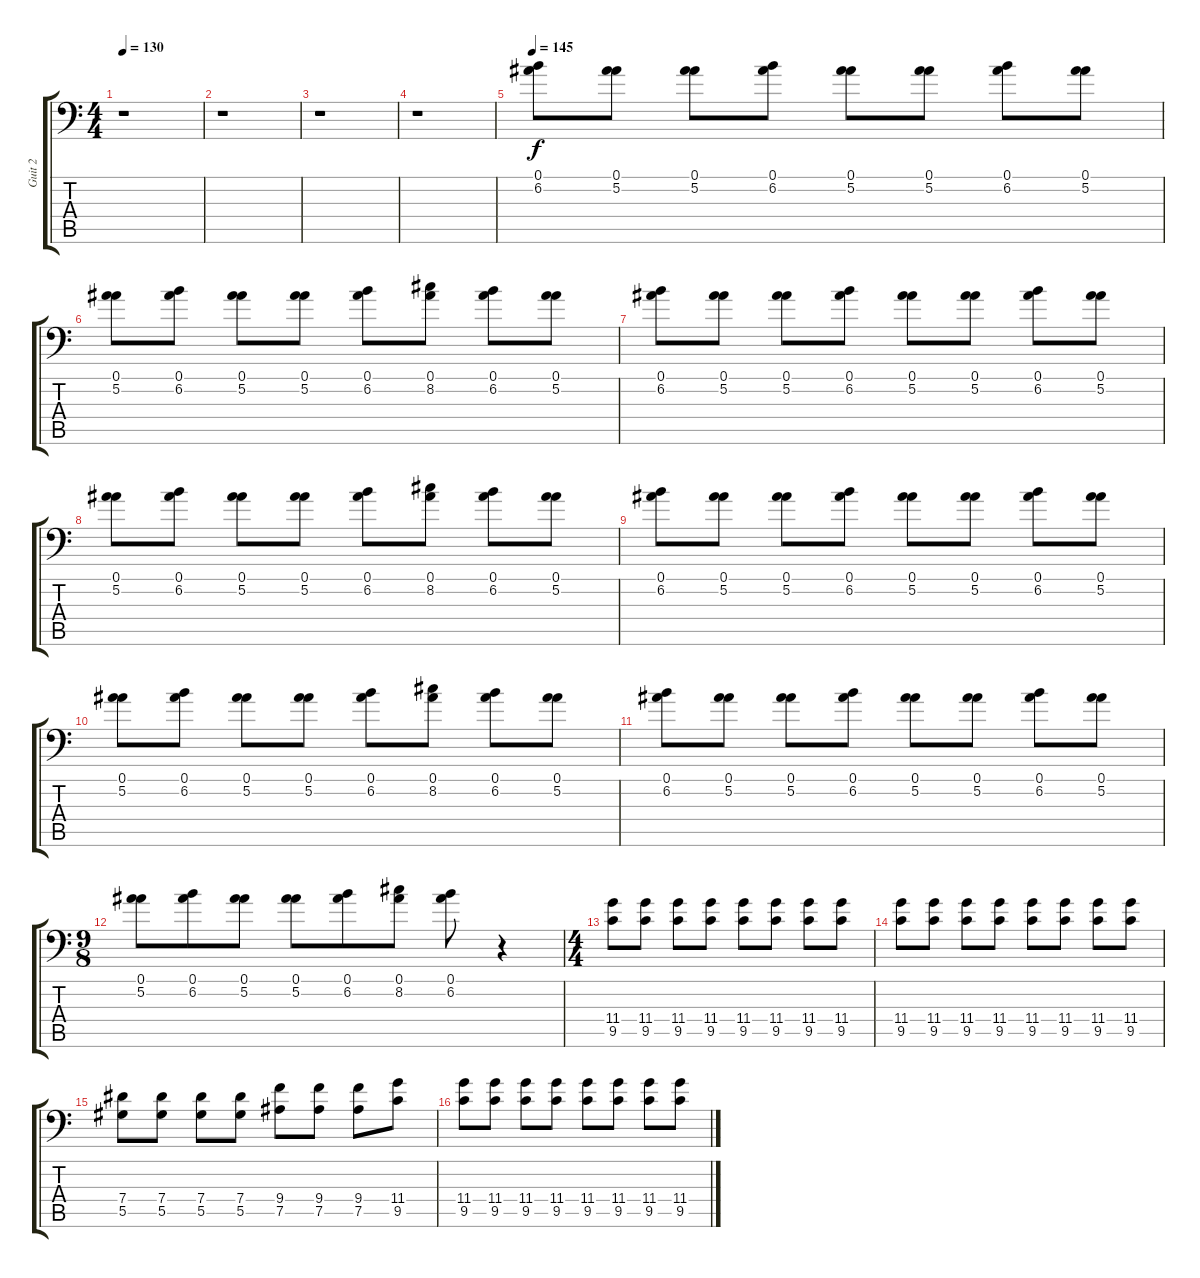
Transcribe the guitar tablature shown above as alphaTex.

\track ("Guit 2" "Guit 2") {instrument distortionguitar}
\staff {score tabs}
\tuning (Bb3 F3 Db3 Ab2 Eb2 Bb1) {hide}
\ts (4 4)
\tempo 130
\clef f4
\ks c
r.1{dy f} |
r.1 |
r.1 |
r.1 |
\tempo 145
(0.1 6.2).8 (0.1 5.2).8 (0.1 5.2).8 (0.1 6.2).8 (0.1 5.2).8 (0.1 5.2).8 (0.1 6.2).8 (0.1 5.2).8 |
(0.1 5.2).8 (0.1 6.2).8 (0.1 5.2).8 (0.1 5.2).8 (0.1 6.2).8 (0.1 8.2).8 (0.1 6.2).8 (0.1 5.2).8 |
(0.1 6.2).8 (0.1 5.2).8 (0.1 5.2).8 (0.1 6.2).8 (0.1 5.2).8 (0.1 5.2).8 (0.1 6.2).8 (0.1 5.2).8 |
(0.1 5.2).8 (0.1 6.2).8 (0.1 5.2).8 (0.1 5.2).8 (0.1 6.2).8 (0.1 8.2).8 (0.1 6.2).8 (0.1 5.2).8 |
(0.1 6.2).8 (0.1 5.2).8 (0.1 5.2).8 (0.1 6.2).8 (0.1 5.2).8 (0.1 5.2).8 (0.1 6.2).8 (0.1 5.2).8 |
(0.1 5.2).8 (0.1 6.2).8 (0.1 5.2).8 (0.1 5.2).8 (0.1 6.2).8 (0.1 8.2).8 (0.1 6.2).8 (0.1 5.2).8 |
(0.1 6.2).8 (0.1 5.2).8 (0.1 5.2).8 (0.1 6.2).8 (0.1 5.2).8 (0.1 5.2).8 (0.1 6.2).8 (0.1 5.2).8 |
\ts (9 8)
(0.1 5.2).8 (0.1 6.2).8 (0.1 5.2).8 (0.1 5.2).8 (0.1 6.2).8 (0.1 8.2).8 (0.1 6.2).8 r.4 |
\ts (4 4)
(11.4 9.5).8 (11.4 9.5).8 (11.4 9.5).8 (11.4 9.5).8 (11.4 9.5).8 (11.4 9.5).8 (11.4 9.5).8 (11.4 9.5).8 |
(11.4 9.5).8 (11.4 9.5).8 (11.4 9.5).8 (11.4 9.5).8 (11.4 9.5).8 (11.4 9.5).8 (11.4 9.5).8 (11.4 9.5).8 |
(7.4 5.5).8 (7.4 5.5).8 (7.4 5.5).8 (7.4 5.5).8 (9.4 7.5).8 (9.4 7.5).8 (9.4 7.5).8 (11.4 9.5).8 |
(11.4 9.5).8 (11.4 9.5).8 (11.4 9.5).8 (11.4 9.5).8 (11.4 9.5).8 (11.4 9.5).8 (11.4 9.5).8 (11.4 9.5).8
